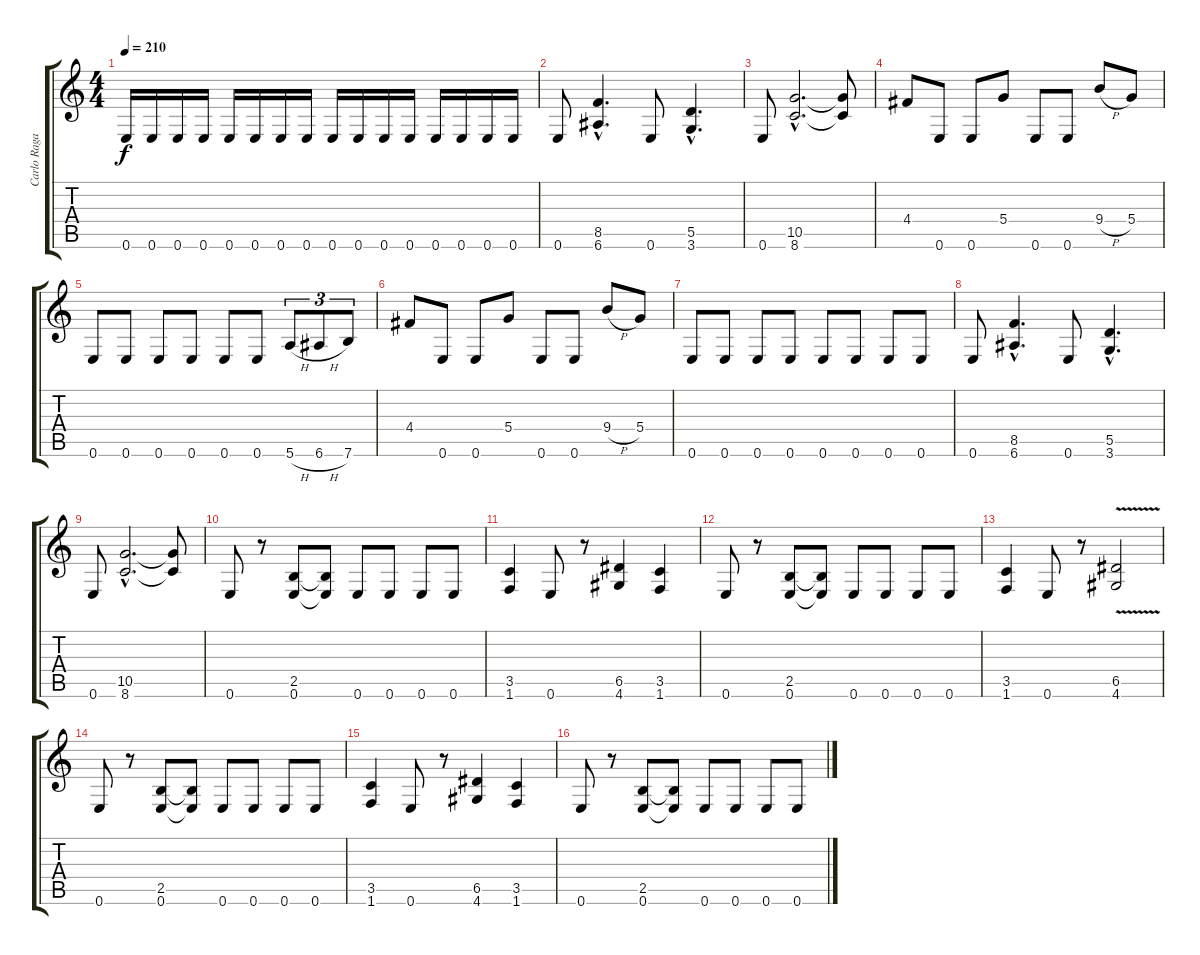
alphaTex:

\track ("Carlo Ragadas " "Carlo Raga") {instrument distortionguitar}
\staff {score tabs}
\tuning (E4 B3 G3 D3 A2 E2) {hide}
\ts (4 4)
\tempo 210
\clef g2
\ks c
0.6.16{dy f} 0.6.16 0.6.16 0.6.16 0.6.16 0.6.16 0.6.16 0.6.16 0.6.16 0.6.16 0.6.16 0.6.16 0.6.16 0.6.16 0.6.16 0.6.16 |
0.6.8 (8.5{hac} 6.6{hac}).4{d} 0.6.8 (5.5{hac} 3.6{hac}).4{d} |
0.6.8 (10.5{hac} 8.6{hac}).2{d} (10.5{t} 8.6{t}).8 |
4.4.8 0.6.8 0.6.8 5.4.8 0.6.8 0.6.8 9.4{h}.8 5.4.8 |
0.6.8 0.6.8 0.6.8 0.6.8 0.6.8 0.6.8 5.6{h}.8{tu (3 2)} 6.6{h}.8{tu (3 2)} 7.6.8{tu (3 2)} |
4.4.8 0.6.8 0.6.8 5.4.8 0.6.8 0.6.8 9.4{h}.8 5.4.8 |
0.6.8 0.6.8 0.6.8 0.6.8 0.6.8 0.6.8 0.6.8 0.6.8 |
0.6.8 (8.5{hac} 6.6{hac}).4{d} 0.6.8 (5.5{hac} 3.6{hac}).4{d} |
0.6.8 (10.5{hac} 8.6{hac}).2{d} (10.5{t} 8.6{t}).8 |
0.6.8 r.8 (2.5 0.6).8 (2.5{t} 0.6{t}).8 0.6.8 0.6.8 0.6.8 0.6.8 |
(3.5 1.6).4 0.6.8 r.8 (6.5 4.6).4 (3.5 1.6).4 |
0.6.8 r.8 (2.5 0.6).8 (2.5{t} 0.6{t}).8 0.6.8 0.6.8 0.6.8 0.6.8 |
(3.5 1.6).4 0.6.8 r.8 (6.5{v} 4.6{v}).2 |
0.6.8 r.8 (2.5 0.6).8 (2.5{t} 0.6{t}).8 0.6.8 0.6.8 0.6.8 0.6.8 |
(3.5 1.6).4 0.6.8 r.8 (6.5 4.6).4 (3.5 1.6).4 |
0.6.8 r.8 (2.5 0.6).8 (2.5{t} 0.6{t}).8 0.6.8 0.6.8 0.6.8 0.6.8
